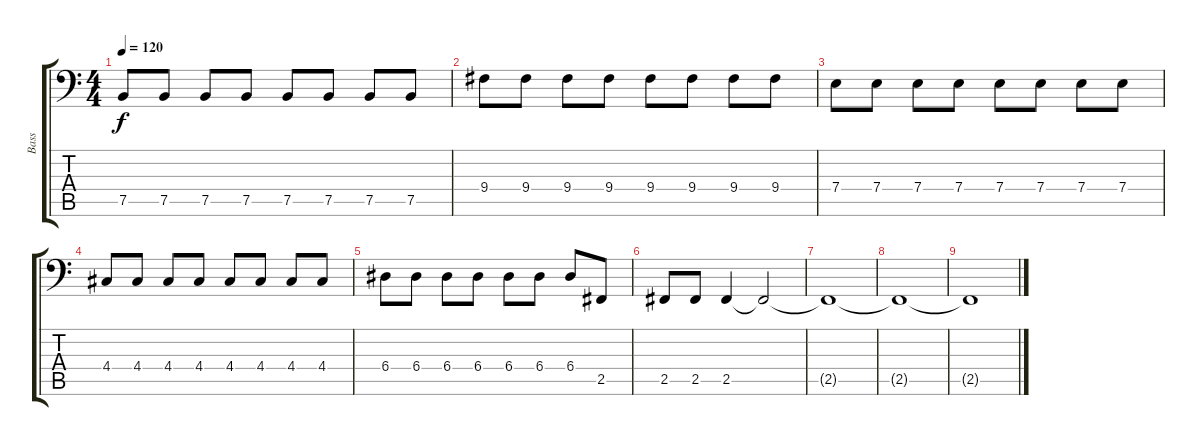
\track ("Bass" "Bass") {instrument electricbassfinger}
\staff {score tabs}
\tuning (C3 G2 D2 A1 E1 B0) {hide}
\ts (4 4)
\tempo 120
\clef f4
\ks c
7.5.8{dy f} 7.5.8 7.5.8 7.5.8 7.5.8 7.5.8 7.5.8 7.5.8 |
9.4.8 9.4.8 9.4.8 9.4.8 9.4.8 9.4.8 9.4.8 9.4.8 |
7.4.8 7.4.8 7.4.8 7.4.8 7.4.8 7.4.8 7.4.8 7.4.8 |
4.4.8 4.4.8 4.4.8 4.4.8 4.4.8 4.4.8 4.4.8 4.4.8 |
6.4.8 6.4.8 6.4.8 6.4.8 6.4.8 6.4.8 6.4.8 2.5.8 |
2.5.8 2.5.8 2.5.4 2.5{t}.2 |
2.5{t}.1 |
2.5{t}.1 |
2.5{t}.1
